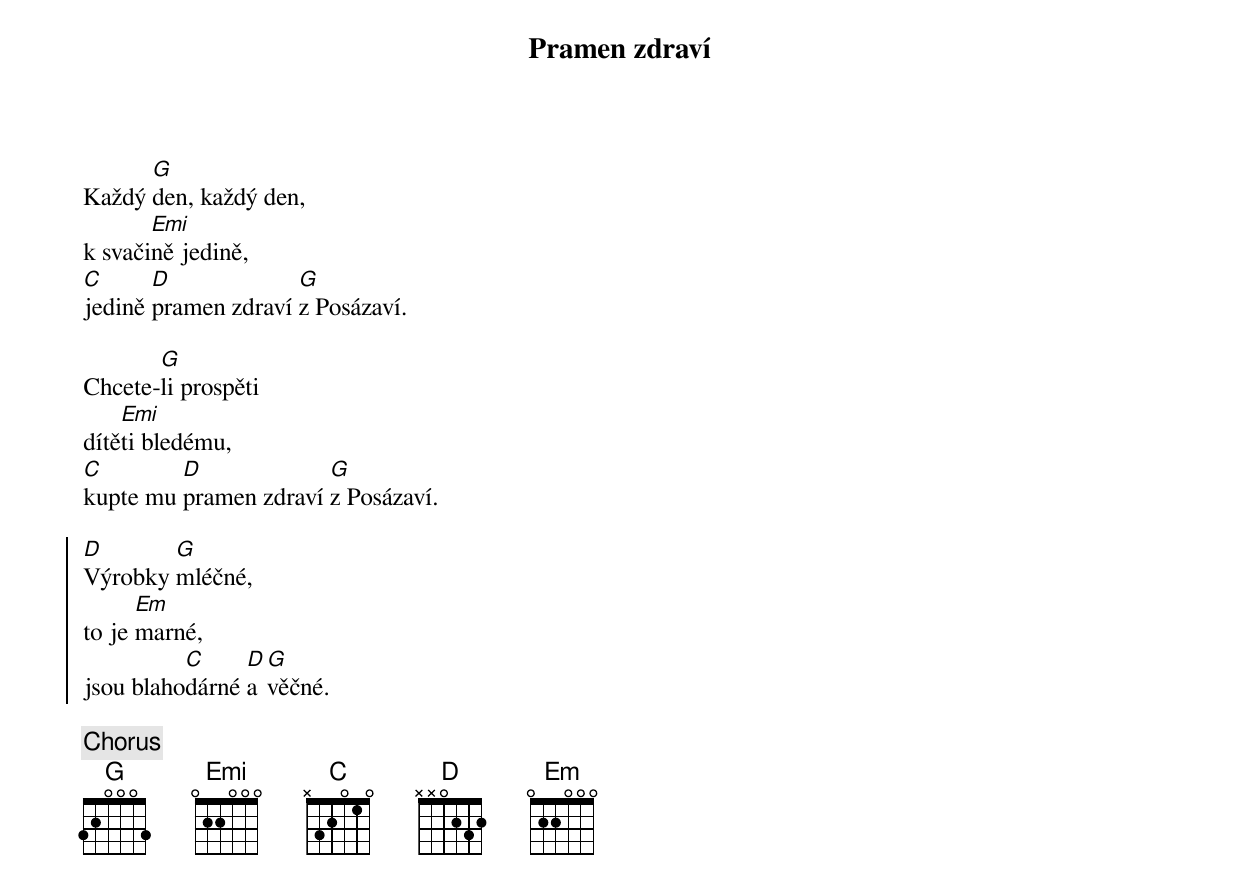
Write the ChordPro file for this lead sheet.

{title: Pramen zdraví}
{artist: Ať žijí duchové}
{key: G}
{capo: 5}
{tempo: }
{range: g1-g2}
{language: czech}
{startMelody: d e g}
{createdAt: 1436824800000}
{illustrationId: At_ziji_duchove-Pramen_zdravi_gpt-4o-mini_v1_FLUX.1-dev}
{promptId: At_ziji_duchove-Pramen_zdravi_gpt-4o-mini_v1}

{start_of_verse}
Každý [G]den, každý den,
k svači[Emi]ně jedině,
[C]jedině [D]pramen zdraví [G]z Posázaví.
{end_of_verse}

{start_of_verse}
Chcete-[G]li prospěti
dítě[Emi]ti bledému,
[C]kupte mu [D]pramen zdraví [G]z Posázaví.
{end_of_verse}

{start_of_chorus}
[D]Výrobky [G]mléčné,
to je [Em]marné,
jsou blaho[C]dárné [D]a [G]věčné.
{end_of_chorus}

{chorus}
